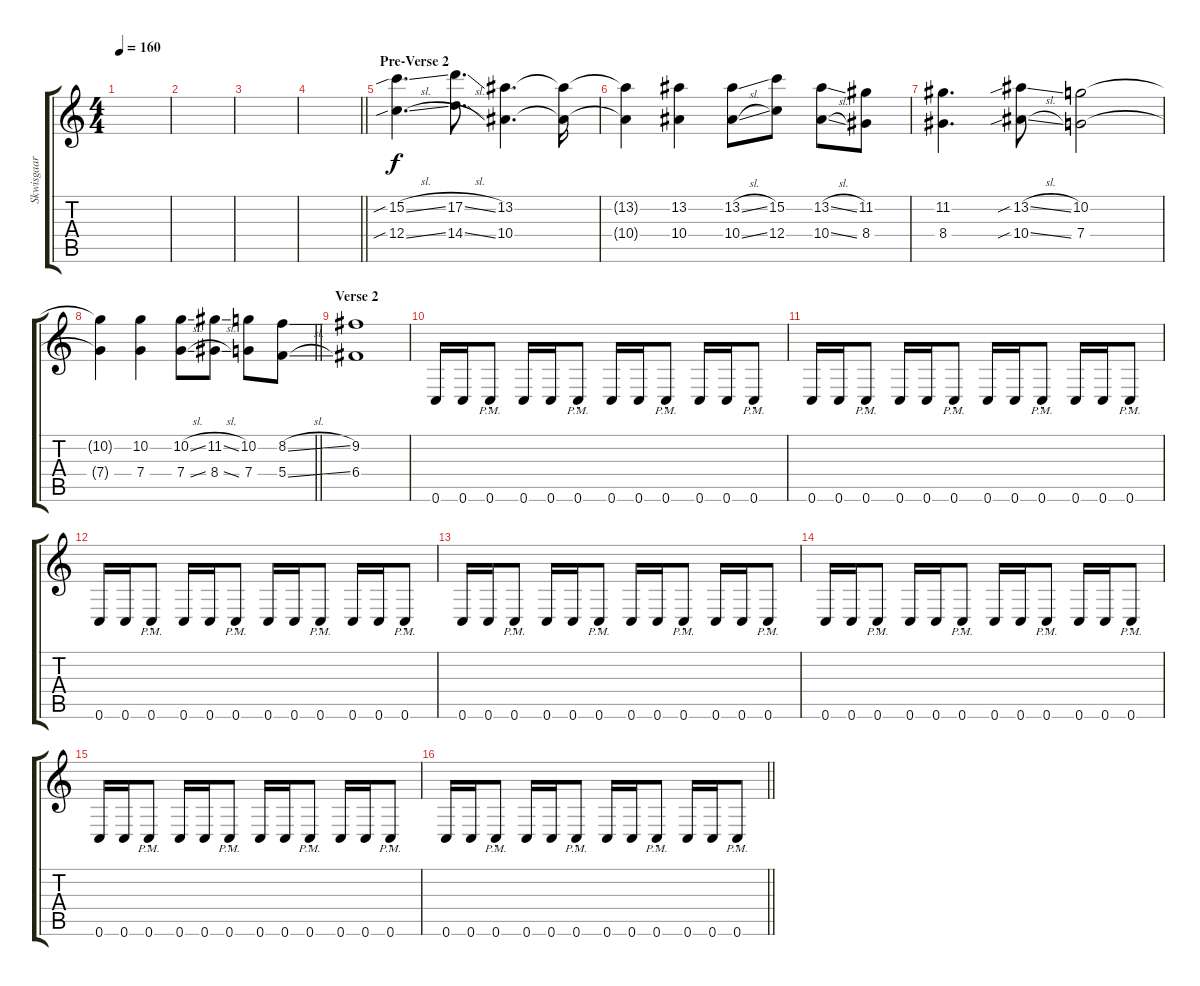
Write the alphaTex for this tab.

\track ("Skwisgaar" "Skwisgaar") {instrument distortionguitar}
\staff {score tabs}
\tuning (D4 A3 F3 C3 G2 C2) {hide}
\ts (4 4)
\tempo 160
\clef g2
\ks c
|
|
|
\barLineRight lightlight
|
\section ("" "Pre-Verse 2")
(15.2{sib sl} 12.4{sib sl}).4{d} (17.2{sl} 14.4{sl}).8{d} (13.2 10.4).4{d} (13.2{t} 10.4{t}).16 |
(13.2{t} 10.4{t}).4 (13.2 10.4).4 (13.2{sl} 10.4{sl}).8 (15.2 12.4).8 (13.2{sl} 10.4{sl}).8 (11.2 8.4).8 |
(11.2 8.4).4{d} (13.2{sib sl} 10.4{sib sl}).8 (10.2 7.4).2 |
\barLineRight lightlight
(10.2{t} 7.4{t}).4 (10.2 7.4).4 (10.2{sl} 7.4{sl}).8 (11.2{sl} 8.4{sl}).8 (10.2 7.4).8 (8.2{sl} 5.4{sl}).8 |
\section ("" "Verse 2")
(9.2 6.4).1 |
0.6.16 0.6.16 0.6{pm st}.8 0.6.16 0.6.16 0.6{pm st}.8 0.6.16 0.6.16 0.6{pm st}.8 0.6.16 0.6.16 0.6{pm st}.8 |
0.6.16 0.6.16 0.6{pm st}.8 0.6.16 0.6.16 0.6{pm st}.8 0.6.16 0.6.16 0.6{pm st}.8 0.6.16 0.6.16 0.6{pm st}.8 |
0.6.16 0.6.16 0.6{pm st}.8 0.6.16 0.6.16 0.6{pm st}.8 0.6.16 0.6.16 0.6{pm st}.8 0.6.16 0.6.16 0.6{pm st}.8 |
0.6.16 0.6.16 0.6{pm st}.8 0.6.16 0.6.16 0.6{pm st}.8 0.6.16 0.6.16 0.6{pm st}.8 0.6.16 0.6.16 0.6{pm st}.8 |
0.6.16 0.6.16 0.6{pm st}.8 0.6.16 0.6.16 0.6{pm st}.8 0.6.16 0.6.16 0.6{pm st}.8 0.6.16 0.6.16 0.6{pm st}.8 |
0.6.16 0.6.16 0.6{pm st}.8 0.6.16 0.6.16 0.6{pm st}.8 0.6.16 0.6.16 0.6{pm st}.8 0.6.16 0.6.16 0.6{pm st}.8 |
\barLineRight lightlight
0.6.16 0.6.16 0.6{pm st}.8 0.6.16 0.6.16 0.6{pm st}.8 0.6.16 0.6.16 0.6{pm st}.8 0.6.16 0.6.16 0.6{pm st}.8
